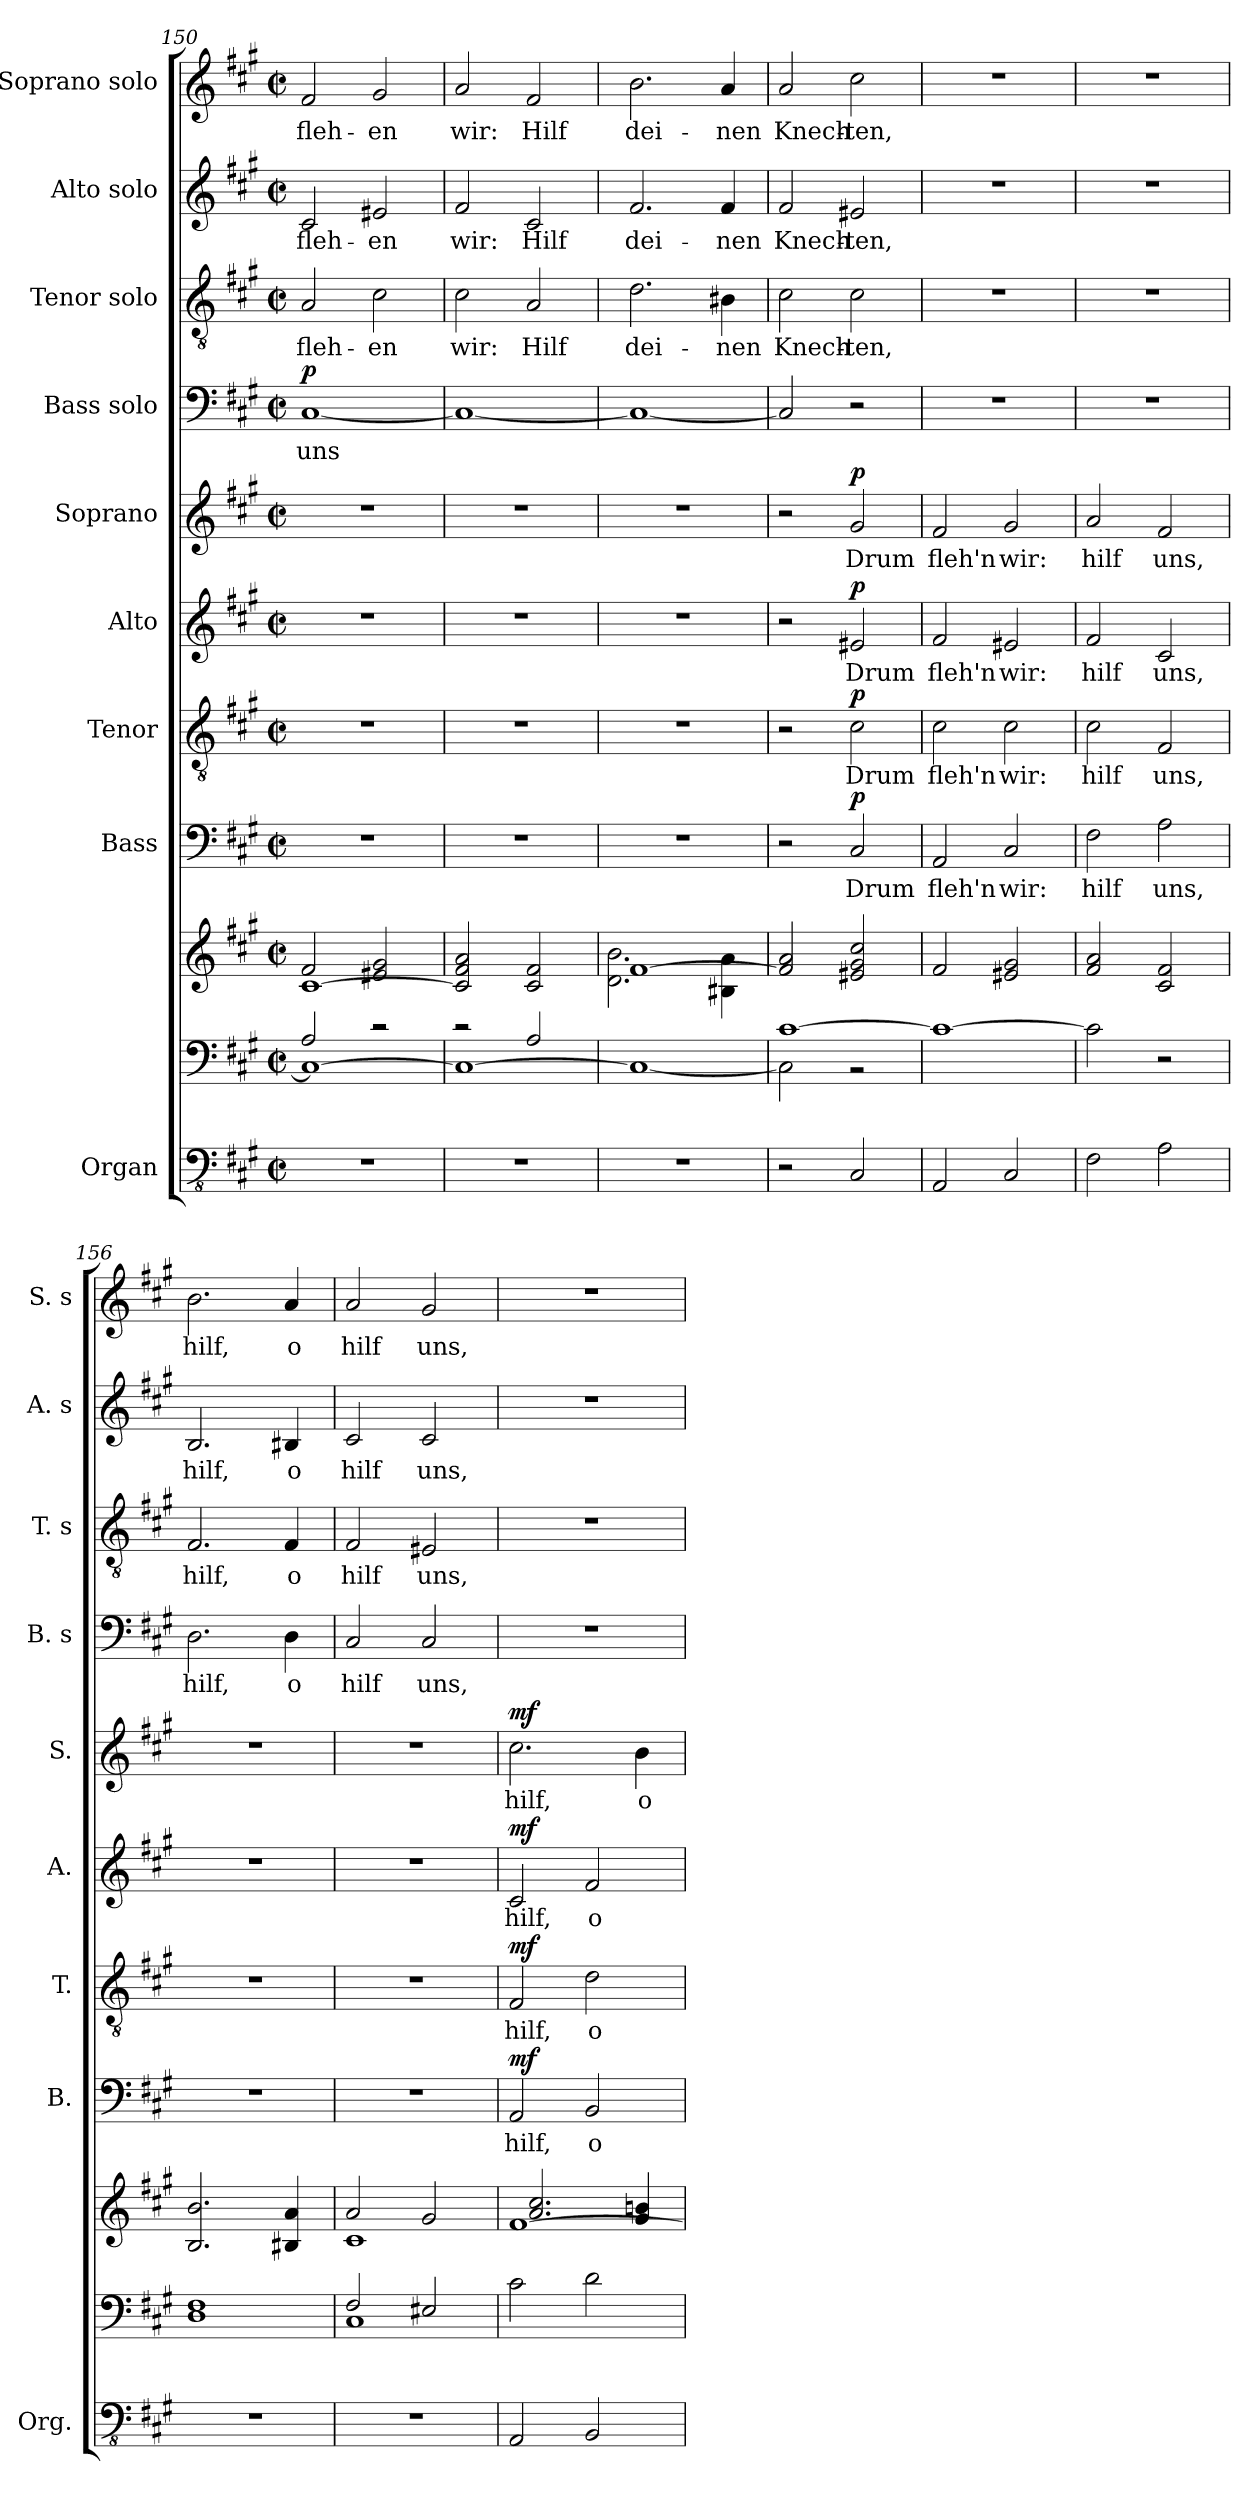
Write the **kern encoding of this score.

**kern	**kern	**kern	**kern	**text	**dynam	**kern	**text	**dynam	**kern	**text	**dynam	**kern	**text	**dynam	**kern	**text	**dynam	**kern	**text	**kern	**text	**kern	**text
*part9	*part9	*part9	*part8	*part8	*part8	*part7	*part7	*part7	*part6	*part6	*part6	*part5	*part5	*part5	*part4	*part4	*part4	*part3	*part3	*part2	*part2	*part1	*part1
*staff11	*staff10	*staff9	*staff8	*staff8	*staff8	*staff7	*staff7	*staff7	*staff6	*staff6	*staff6	*staff5	*staff5	*staff5	*staff4	*staff4	*staff4	*staff3	*staff3	*staff2	*staff2	*staff1	*staff1
*I"Organ	*	*	*I"Bass	*	*	*I"Tenor	*	*	*I"Alto	*	*	*I"Soprano	*	*	*I"Bass solo	*	*	*I"Tenor solo	*	*I"Alto solo	*	*I"Soprano solo	*
*I'Org.	*	*	*I'B.	*	*	*I'T.	*	*	*I'A.	*	*	*I'S.	*	*	*I'B. s	*	*	*I'T. s	*	*I'A. s	*	*I'S. s	*
*clefFv4	*clefF4	*clefG2	*clefF4	*	*	*clefGv2	*	*	*clefG2	*	*	*clefG2	*	*	*clefF4	*	*	*clefGv2	*	*clefG2	*	*clefG2	*
*k[f#c#g#]	*k[f#c#g#]	*k[f#c#g#]	*k[f#c#g#]	*	*	*k[f#c#g#]	*	*	*k[f#c#g#]	*	*	*k[f#c#g#]	*	*	*k[f#c#g#]	*	*	*k[f#c#g#]	*	*k[f#c#g#]	*	*k[f#c#g#]	*
*M2/2	*M2/2	*M2/2	*M2/2	*	*	*M2/2	*	*	*M2/2	*	*	*M2/2	*	*	*M2/2	*	*	*M2/2	*	*M2/2	*	*M2/2	*
*met(c|)	*met(c|)	*met(c|)	*met(c|)	*	*	*met(c|)	*	*	*met(c|)	*	*	*met(c|)	*	*	*met(c|)	*	*	*met(c|)	*	*met(c|)	*	*met(c|)	*
*MM132	*MM132	*MM132	*MM132	*	*	*MM132	*	*	*MM132	*	*	*MM132	*	*	*MM132	*	*	*MM132	*	*MM132	*	*MM132	*
=150	=150	=150	=150	=150	=150	=150	=150	=150	=150	=150	=150	=150	=150	=150	=150	=150	=150	=150	=150	=150	=150	=150	=150
*	*^	*^	*	*	*	*	*	*	*	*	*	*	*	*	*	*	*	*	*	*	*	*	*
!	!	!	!	!	!	!	!	!	!	!	!	!	!	!	!	!	!	!LO:LY:b	!LO:DY:a	!	!LO:LY:b	!	!LO:LY:b	!	!LO:LY:b
1r	1C#_	2A/	[1c#	2f#/	1r	.	.	1r	.	.	1r	.	.	1r	.	.	[1C#	uns	p	2A/	fleh-	2c#/	fleh-	2f#/	fleh-
!	!	!	!	!	!	!	!	!	!	!	!	!	!	!	!	!	!	!	!	!	!LO:LY:b	!	!LO:LY:b	!	!LO:LY:b
.	.	2rc	.	2e#X/ 2g#/	.	.	.	.	.	.	.	.	.	.	.	.	.	.	.	2c#\	-en	2e#X/	-en	2g#/	-en
=151	=151	=151	=151	=151	=151	=151	=151	=151	=151	=151	=151	=151	=151	=151	=151	=151	=151	=151	=151	=151	=151	=151	=151	=151	=151
!	!	!	!	!	!	!	!	!	!	!	!	!	!	!	!	!	!	!	!	!	!LO:LY:b	!	!LO:LY:b	!	!LO:LY:b
*	*	*	*v	*v	*	*	*	*	*	*	*	*	*	*	*	*	*	*	*	*	*	*	*	*	*
1r	1C#_	2rc	2c#/] 2f#/ 2a/	1r	.	.	1r	.	.	1r	.	.	1r	.	.	1C#_	.	.	2c#\	wir:	2f#/	wir:	2a/	wir:
!	!	!	!	!	!	!	!	!	!	!	!	!	!	!	!	!	!	!	!	!LO:LY:b	!	!LO:LY:b	!	!LO:LY:b
.	.	2A/	2c#/ 2f#/	.	.	.	.	.	.	.	.	.	.	.	.	.	.	.	2A/	Hilf	2c#/	Hilf	2f#/	Hilf
=152	=152	=152	=152	=152	=152	=152	=152	=152	=152	=152	=152	=152	=152	=152	=152	=152	=152	=152	=152	=152	=152	=152	=152	=152
*	*	*	*^	*	*	*	*	*	*	*	*	*	*	*	*	*	*	*	*	*	*	*	*	*
!	!	!	!	!	!	!	!	!	!	!	!	!	!	!	!	!	!	!	!	!	!LO:LY:b	!	!LO:LY:b	!	!LO:LY:b
*	*v	*v	*	*	*	*	*	*	*	*	*	*	*	*	*	*	*	*	*	*	*	*	*	*	*
1r	1C#_	[1f#	2.d\ 2.b\	1r	.	.	1r	.	.	1r	.	.	1r	.	.	1C#_	.	.	2.d\	dei-	2.f#/	dei-	2.b\	dei-
!	!	!	!	!	!	!	!	!	!	!	!	!	!	!	!	!	!	!	!	!LO:LY:b	!	!LO:LY:b	!	!LO:LY:b
.	.	.	4B#X\ 4a\	.	.	.	.	.	.	.	.	.	.	.	.	.	.	.	4B#X\	-nen	4f#/	-nen	4a/	-nen
=153	=153	=153	=153	=153	=153	=153	=153	=153	=153	=153	=153	=153	=153	=153	=153	=153	=153	=153	=153	=153	=153	=153	=153	=153
*	*^	*	*	*	*	*	*	*	*	*	*	*	*	*	*	*	*	*	*	*	*	*	*	*
!	!	!	!	!	!	!	!	!	!	!	!	!	!	!	!	!	!	!	!	!	!LO:LY:b	!	!LO:LY:b	!	!LO:LY:b
*	*	*	*v	*v	*	*	*	*	*	*	*	*	*	*	*	*	*	*	*	*	*	*	*	*	*
2r	[1c#	2C#\]	2f#/] 2a/	2r	.	.	2r	.	.	2r	.	.	2r	.	.	2C#/]	.	.	2c#\	Knech-	2f#/	Knech-	2a/	Knech-
!	!	!	!	!	!LO:LY:b	!LO:DY:a	!	!LO:LY:b	!LO:DY:a	!	!LO:LY:b	!LO:DY:a	!	!LO:LY:b	!LO:DY:a	!	!	!	!	!LO:LY:b	!	!LO:LY:b	!	!LO:LY:b
2CC#/	.	2r	2e#X/ 2g#/ 2cc#/	2C#/	Drum	p	2c#\	Drum	p	2e#X/	Drum	p	2g#/	Drum	p	2r	.	.	2c#\	-ten,	2e#X/	-ten,	2cc#\	-ten,
=154	=154	=154	=154	=154	=154	=154	=154	=154	=154	=154	=154	=154	=154	=154	=154	=154	=154	=154	=154	=154	=154	=154	=154	=154
!	!	!	!	!	!LO:LY:b	!	!	!LO:LY:b	!	!	!LO:LY:b	!	!	!LO:LY:b	!	!	!	!	!	!	!	!	!	!
*	*v	*v	*	*	*	*	*	*	*	*	*	*	*	*	*	*	*	*	*	*	*	*	*	*
2AAA/	1c#_	2f#/	2AA/	fleh'n	.	2c#\	fleh'n	.	2f#/	fleh'n	.	2f#/	fleh'n	.	1r	.	.	1r	.	1r	.	1r	.
!	!	!	!	!LO:LY:b	!	!	!LO:LY:b	!	!	!LO:LY:b	!	!	!LO:LY:b	!	!	!	!	!	!	!	!	!	!
2CC#/	.	2e#X/ 2g#/	2C#/	wir:	.	2c#\	wir:	.	2e#X/	wir:	.	2g#/	wir:	.	.	.	.	.	.	.	.	.	.
=155	=155	=155	=155	=155	=155	=155	=155	=155	=155	=155	=155	=155	=155	=155	=155	=155	=155	=155	=155	=155	=155	=155	=155
!	!	!	!	!LO:LY:b	!	!	!LO:LY:b	!	!	!LO:LY:b	!	!	!LO:LY:b	!	!	!	!	!	!	!	!	!	!
2FF#\	2c#\]	2f#/ 2a/	2F#\	hilf	.	2c#\	hilf	.	2f#/	hilf	.	2a/	hilf	.	1r	.	.	1r	.	1r	.	1r	.
!	!	!	!	!LO:LY:b	!	!	!LO:LY:b	!	!	!LO:LY:b	!	!	!LO:LY:b	!	!	!	!	!	!	!	!	!	!
2AA\	2r	2c#/ 2f#/	2A\	uns,	.	2F#/	uns,	.	2c#/	uns,	.	2f#/	uns,	.	.	.	.	.	.	.	.	.	.
=156	=156	=156	=156	=156	=156	=156	=156	=156	=156	=156	=156	=156	=156	=156	=156	=156	=156	=156	=156	=156	=156	=156	=156
!	!	!	!	!	!	!	!	!	!	!	!	!	!	!	!	!LO:LY:b	!	!	!LO:LY:b	!	!LO:LY:b	!	!LO:LY:b
1r	1D 1F#	2.B/ 2.b/	1r	.	.	1r	.	.	1r	.	.	1r	.	.	2.D\	hilf,	.	2.F#/	hilf,	2.B/	hilf,	2.b\	hilf,
!	!	!	!	!	!	!	!	!	!	!	!	!	!	!	!	!LO:LY:b	!	!	!LO:LY:b	!	!LO:LY:b	!	!LO:LY:b
.	.	4B#X/ 4a/	.	.	.	.	.	.	.	.	.	.	.	.	4D\	o	.	4F#/	o	4B#X/	o	4a/	o
=157	=157	=157	=157	=157	=157	=157	=157	=157	=157	=157	=157	=157	=157	=157	=157	=157	=157	=157	=157	=157	=157	=157	=157
*	*^	*^	*	*	*	*	*	*	*	*	*	*	*	*	*	*	*	*	*	*	*	*	*
!	!	!	!	!	!	!	!	!	!	!	!	!	!	!	!	!	!	!LO:LY:b	!	!	!LO:LY:b	!	!LO:LY:b	!	!LO:LY:b
1r	1C#	2F#/	1c#	2a/	1r	.	.	1r	.	.	1r	.	.	1r	.	.	2C#/	hilf	.	2F#/	hilf	2c#/	hilf	2a/	hilf
!	!	!	!	!	!	!	!	!	!	!	!	!	!	!	!	!	!	!LO:LY:b	!	!	!LO:LY:b	!	!LO:LY:b	!	!LO:LY:b
.	.	2E#X/	.	2g#/	.	.	.	.	.	.	.	.	.	.	.	.	2C#/	uns,	.	2E#X/	uns,	2c#/	uns,	2g#/	uns,
=158	=158	=158	=158	=158	=158	=158	=158	=158	=158	=158	=158	=158	=158	=158	=158	=158	=158	=158	=158	=158	=158	=158	=158	=158	=158
!	!	!	!	!	!	!LO:LY:b	!LO:DY:a	!	!LO:LY:b	!LO:DY:a	!	!LO:LY:b	!LO:DY:a	!	!LO:LY:b	!LO:DY:a	!	!	!	!	!	!	!	!	!
*	*v	*v	*	*	*	*	*	*	*	*	*	*	*	*	*	*	*	*	*	*	*	*	*	*	*
2AAA/	2c#\	[1f#	2.a/ 2.cc#/	2AA/	hilf,	mf	2F#/	hilf,	mf	2c#/	hilf,	mf	2.cc#\	hilf,	mf	1r	.	.	1r	.	1r	.	1r	.
!	!	!	!	!	!LO:LY:b	!	!	!LO:LY:b	!	!	!LO:LY:b	!	!	!	!	!	!	!	!	!	!	!	!	!
2BBB/	2d\	.	.	2BB/	o	.	2d\	o	.	2f#/	o	.	.	.	.	.	.	.	.	.	.	.	.	.
!	!	!	!	!	!	!	!	!	!	!	!	!	!	!LO:LY:b	!	!	!	!	!	!	!	!	!	!
.	.	.	4g#/ 4bn/	.	.	.	.	.	.	.	.	.	4b\	o	.	.	.	.	.	.	.	.	.	.
*	*	*v	*v	*	*	*	*	*	*	*	*	*	*	*	*	*	*	*	*	*	*	*	*	*
=	=	=	=	=	=	=	=	=	=	=	=	=	=	=	=	=	=	=	=	=	=	=	=
*-	*-	*-	*-	*-	*-	*-	*-	*-	*-	*-	*-	*-	*-	*-	*-	*-	*-	*-	*-	*-	*-	*-	*-
